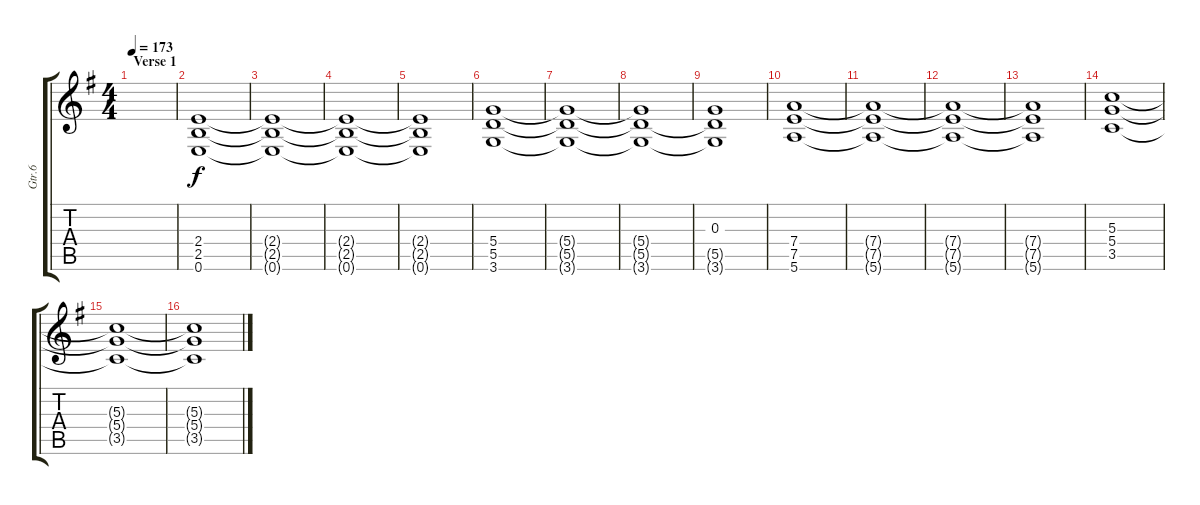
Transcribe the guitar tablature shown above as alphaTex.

\track ("Gtr.6" "Gtr.6") {instrument acousticguitarsteel}
\staff {score tabs}
\tuning (E4 B3 G3 D3 A2 E2) {hide}
\ts (4 4)
\section ("" "Verse 1")
\tempo 173
\clef g2
\ks g
|
(2.4 2.5 0.6).1 |
(2.4{t} 2.5{t} 0.6{t}).1 |
(2.4{t} 2.5{t} 0.6{t}).1 |
(2.4{t} 2.5{t} 0.6{t}).1 |
(5.4 5.5 3.6).1 |
(5.4{t} 5.5{t} 3.6{t}).1 |
(5.4{t} 5.5{t} 3.6{t}).1 |
(0.3 5.5{t} 3.6{t}).1 |
(7.4 7.5 5.6).1 |
(7.4{t} 7.5{t} 5.6{t}).1 |
(7.4{t} 7.5{t} 5.6{t}).1 |
(7.4{t} 7.5{t} 5.6{t}).1 |
(5.3 5.4 3.5).1 |
(5.3{t} 5.4{t} 3.5{t}).1 |
(5.3{t} 5.4{t} 3.5{t}).1
